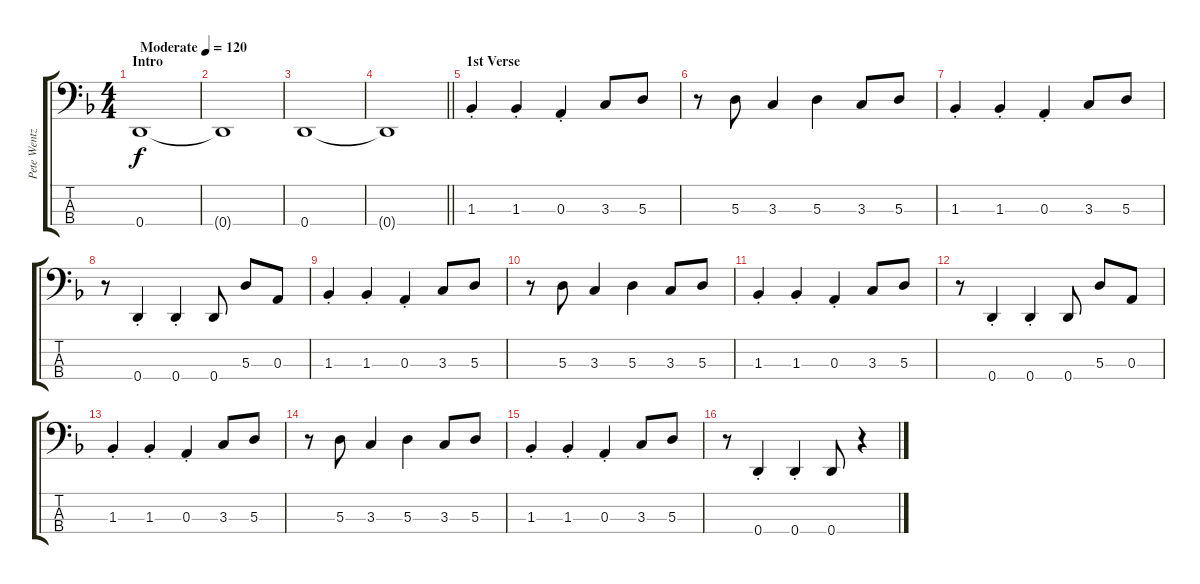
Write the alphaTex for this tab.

\track ("Pete Wentz" "Pete Wentz") {instrument electricbassfinger}
\staff {score tabs}
\tuning (G2 D2 A1 D1) {hide}
\ts (4 4)
\section ("" "Intro")
\tempo (120 "Moderate")
\clef f4
\ks dminor
0.4.1{dy f instrument lead4chiff} |
0.4{t}.1 |
0.4.1 |
\barLineRight lightlight
0.4{t}.1 |
\section ("" "1st Verse")
1.3{st}.4{instrument electricbassfinger} 1.3{st}.4 0.3{st}.4 3.3.8 5.3.8 |
r.8 5.3.8 3.3.4 5.3.4 3.3.8 5.3.8 |
1.3{st}.4 1.3{st}.4 0.3{st}.4 3.3.8 5.3.8 |
r.8 0.4{st}.4 0.4{st}.4 0.4.8 5.3.8 0.3.8 |
1.3{st}.4 1.3{st}.4 0.3{st}.4 3.3.8 5.3.8 |
r.8 5.3.8 3.3.4 5.3.4 3.3.8 5.3.8 |
1.3{st}.4 1.3{st}.4 0.3{st}.4 3.3.8 5.3.8 |
r.8 0.4{st}.4 0.4{st}.4 0.4.8 5.3.8 0.3.8 |
1.3{st}.4 1.3{st}.4 0.3{st}.4 3.3.8 5.3.8 |
r.8 5.3.8 3.3.4 5.3.4 3.3.8 5.3.8 |
1.3{st}.4 1.3{st}.4 0.3{st}.4 3.3.8 5.3.8 |
r.8 0.4{st}.4 0.4{st}.4 0.4.8 r.4
